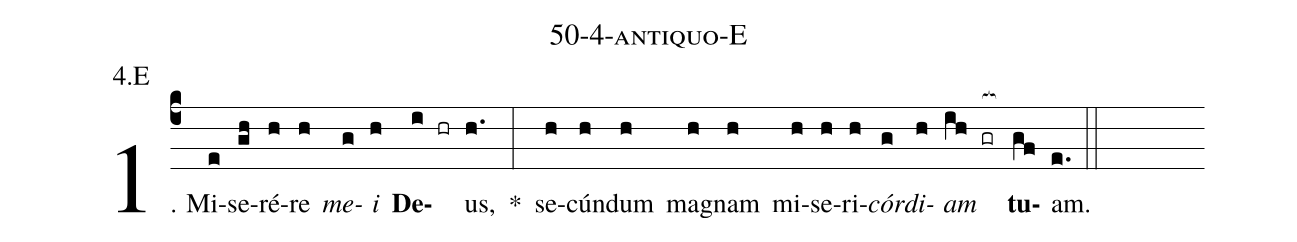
name: 50-4-antiquo-E;
annotation: 4.E;
%%
(c4)1. Mi(e)se(gh)ré(h)re(h) <i>me</i>(g)<i>i</i>(h) <b>De</b>(i hr)us,(h.) *(:) se(h)cún(h)dum(h) ma(h)gnam(h) mi(h)se(h)ri(h)<i>cór</i>(g)<i>di</i>(h)<i>am</i>(ih gr[ocb:1{]) <b>tu</b>(gf[ocb:0}])am.(e.) (::)
